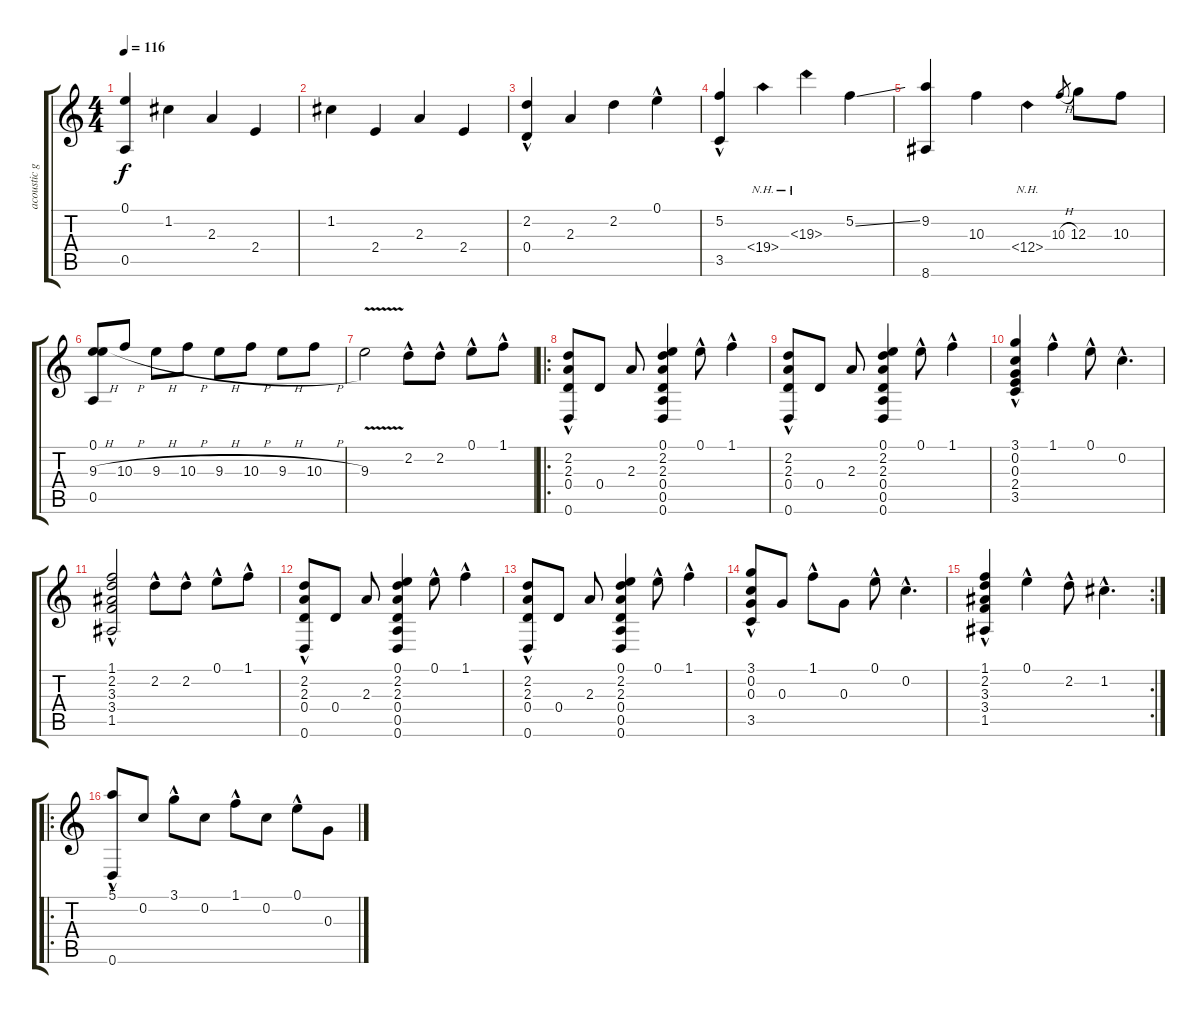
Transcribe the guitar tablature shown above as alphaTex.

\track ("acoustic guitar, tuning (low to high) DA" "acoustic g") {instrument acousticguitarsteel}
\staff {score tabs}
\tuning (E4 C4 G3 D3 A2 D2) {hide}
\ts (4 4)
\tempo 116
\clef g2
\ks c
(0.1 0.5).4{dy f} 1.2.4 2.3.4 2.4.4 |
1.2.4 2.4.4 2.3.4 2.4.4 |
(2.2{hac} 0.4).4 2.3.4 2.2.4 0.1{hac}.4 |
(5.2{hac} 3.5).4 19.4{nh}.4 19.3{nh}.4 5.2{ss}.4 |
(9.2 8.6).4 10.3.4 12.4{nh}.4 10.3{h}.8{gr} 12.3.8 10.3.8 |
(0.1 9.3{h} 0.5).8 10.3{h}.8 9.3{h}.8 10.3{h}.8 9.3{h}.8 10.3{h}.8 9.3{h}.8 10.3{h}.8 |
9.3{v}.2 2.2{hac}.8 2.2{hac}.8 0.1{hac}.8 1.1{hac}.8 |
\ro
(2.2{hac} 2.3 0.4 0.6).8 0.4.8 2.3.8 (0.1 2.2 2.3 0.4 0.5 0.6).4 0.1{hac}.8 1.1{hac}.4 |
(2.2{hac} 2.3 0.4 0.6).8 0.4.8 2.3.8 (0.1 2.2 2.3 0.4 0.5 0.6).4 0.1{hac}.8 1.1{hac}.4 |
(3.1{hac} 0.2 0.3 2.4 3.5).4 1.1{hac}.4 0.1{hac}.8 0.2{hac}.4{d} |
(1.1{hac} 2.2 3.3 3.4 1.5).2 2.2{hac}.8 2.2{hac}.8 0.1{hac}.8 1.1{hac}.8 |
(2.2{hac} 2.3 0.4 0.6).8 0.4.8 2.3.8 (0.1 2.2 2.3 0.4 0.5 0.6).4 0.1{hac}.8 1.1{hac}.4 |
(2.2{hac} 2.3 0.4 0.6).8 0.4.8 2.3.8 (0.1 2.2 2.3 0.4 0.5 0.6).4 0.1{hac}.8 1.1{hac}.4 |
(3.1{hac} 0.2 0.3 3.5).8 0.3.8 1.1{hac}.8 0.3.8 0.1{hac}.8 0.2{hac}.4{d} |
\rc 2
(1.1{hac} 2.2 3.3 3.4 1.5).4 0.1{hac}.4 2.2{hac}.8 1.2{hac}.4{d} |
\ro
(5.1{hac} 0.6).8 0.2.8 3.1{hac}.8 0.2.8 1.1{hac}.8 0.2.8 0.1{hac}.8 0.3.8
